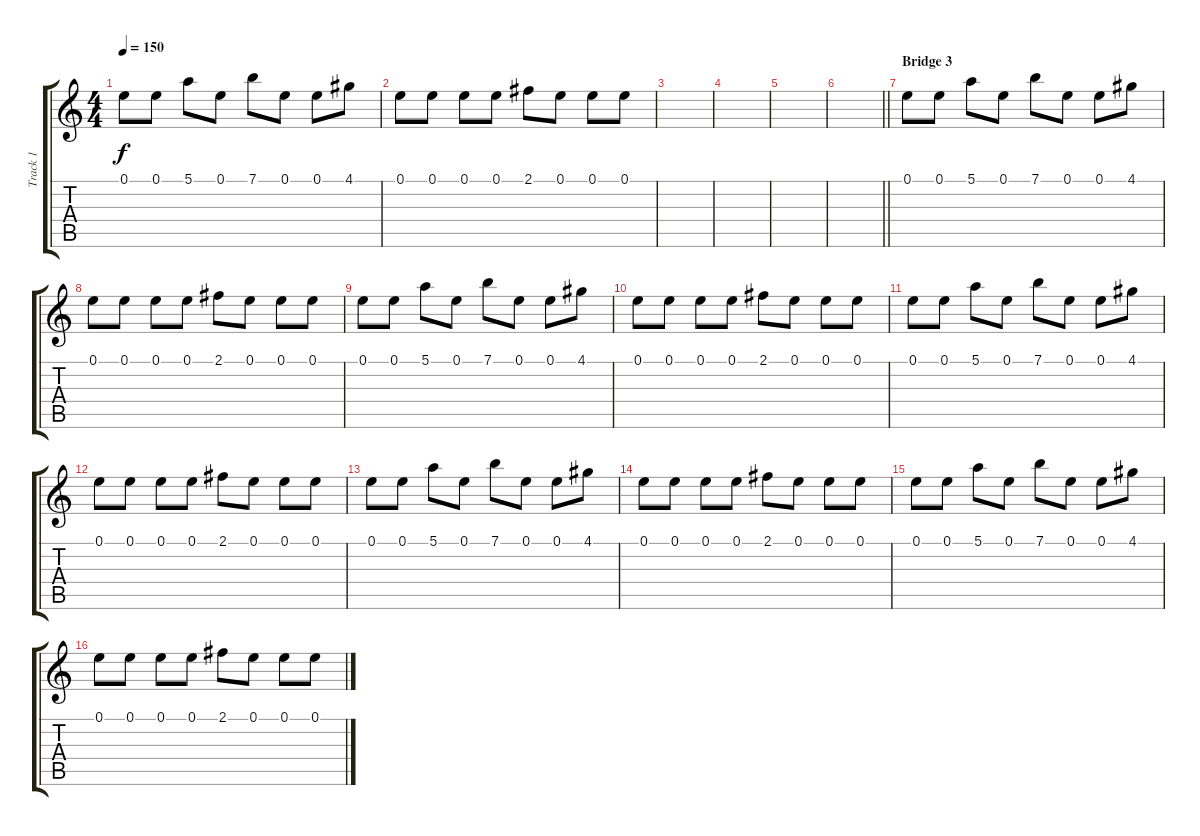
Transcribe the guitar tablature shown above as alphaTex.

\track ("Track 1" "Track 1") {instrument acousticguitarsteel}
\staff {score tabs}
\tuning (E4 B3 G3 D3 A2 E2) {hide}
\ts (4 4)
\tempo 150
\clef g2
\ks c
0.1.8{dy f} 0.1.8 5.1.8 0.1.8 7.1.8 0.1.8 0.1.8 4.1.8 |
0.1.8 0.1.8 0.1.8 0.1.8 2.1.8 0.1.8 0.1.8 0.1.8 |
|
|
|
\barLineRight lightlight
|
\section ("" "Bridge 3")
0.1.8 0.1.8 5.1.8 0.1.8 7.1.8 0.1.8 0.1.8 4.1.8 |
0.1.8 0.1.8 0.1.8 0.1.8 2.1.8 0.1.8 0.1.8 0.1.8 |
0.1.8 0.1.8 5.1.8 0.1.8 7.1.8 0.1.8 0.1.8 4.1.8 |
0.1.8 0.1.8 0.1.8 0.1.8 2.1.8 0.1.8 0.1.8 0.1.8 |
0.1.8 0.1.8 5.1.8 0.1.8 7.1.8 0.1.8 0.1.8 4.1.8 |
0.1.8 0.1.8 0.1.8 0.1.8 2.1.8 0.1.8 0.1.8 0.1.8 |
0.1.8 0.1.8 5.1.8 0.1.8 7.1.8 0.1.8 0.1.8 4.1.8 |
0.1.8 0.1.8 0.1.8 0.1.8 2.1.8 0.1.8 0.1.8 0.1.8 |
0.1.8 0.1.8 5.1.8 0.1.8 7.1.8 0.1.8 0.1.8 4.1.8 |
0.1.8 0.1.8 0.1.8 0.1.8 2.1.8 0.1.8 0.1.8 0.1.8
